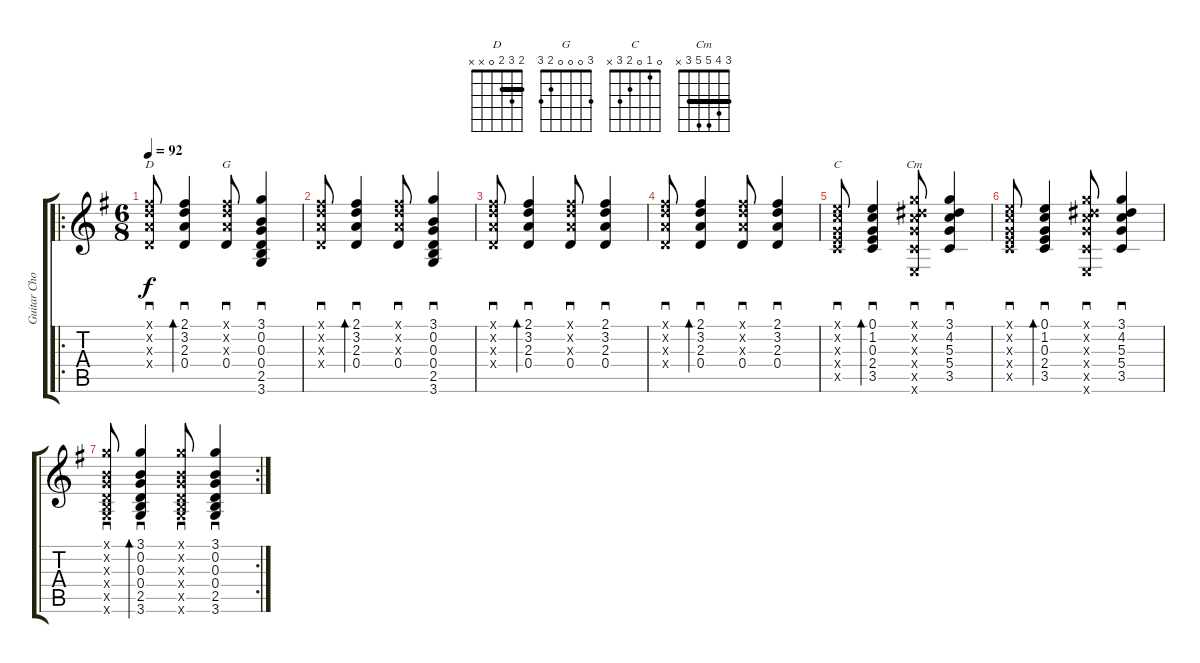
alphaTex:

\track ("Guitar Chord (2)" "Guitar Cho") {instrument acousticguitarnylon}
\staff {score tabs}
\tuning (E4 B3 G3 D3 A2 E2) {hide}
\chord ("D" 2 3 2 0 x x) {barre 2}
\chord ("G" 3 0 0 0 2 3)
\chord ("C" 0 1 0 2 3 x)
\chord ("Cm" 3 4 5 5 3 x) {barre 3}
\ro
\ts (6 8)
\tempo 92
\clef g2
\ks g
(2.1{x} 3.2{x} 2.3{x} 0.4{x}).8{sd ch "D" dy f} (2.1 3.2 2.3 0.4).4{sd bd 480} (2.1{x} 3.2{x} 2.3{x} 0.4).8{sd ch "G"} (3.1 0.2 0.3 0.4 2.5 3.6).4{sd} |
(2.1{x} 3.2{x} 2.3{x} 0.4{x}).8{sd} (2.1 3.2 2.3 0.4).4{sd bd 480} (2.1{x} 3.2{x} 2.3{x} 0.4).8{sd} (3.1 0.2 0.3 0.4 2.5 3.6).4{sd} |
(2.1{x} 3.2{x} 2.3{x} 0.4{x}).8{sd} (2.1 3.2 2.3 0.4).4{sd bd 480} (2.1{x} 3.2{x} 2.3{x} 0.4).8{sd} (2.1 3.2 2.3 0.4).4{sd} |
(2.1{x} 3.2{x} 2.3{x} 0.4{x}).8{sd} (2.1 3.2 2.3 0.4).4{sd bd 480} (2.1{x} 3.2{x} 2.3{x} 0.4).8{sd} (2.1 3.2 2.3 0.4).4{sd} |
(0.1{x} 1.2{x} 0.3{x} 2.4{x} 3.5{x}).8{sd ch "C"} (0.1 1.2 0.3 2.4 3.5).4{sd bd 480} (3.1{x} 4.2{x} 5.3{x} 5.4{x} 3.5{x} 0.6{x}).8{sd ch "Cm"} (3.1 4.2 5.3 5.4 3.5).4{sd} |
(0.1{x} 1.2{x} 0.3{x} 2.4{x} 3.5{x}).8{sd} (0.1 1.2 0.3 2.4 3.5).4{sd bd 480} (3.1{x} 4.2{x} 5.3{x} 5.4{x} 3.5{x} 0.6{x}).8{sd} (3.1 4.2 5.3 5.4 3.5).4{sd} |
\rc 2
(3.1{x} 0.2{x} 0.3{x} 0.4{x} 2.5{x} 3.6{x}).8{sd} (3.1 0.2 0.3 0.4 2.5 3.6).4{sd bd 480} (3.1{x} 0.2{x} 0.3{x} 0.4{x} 2.5{x} 3.6{x}).8{sd} (3.1 0.2 0.3 0.4 2.5 3.6).4{sd}
